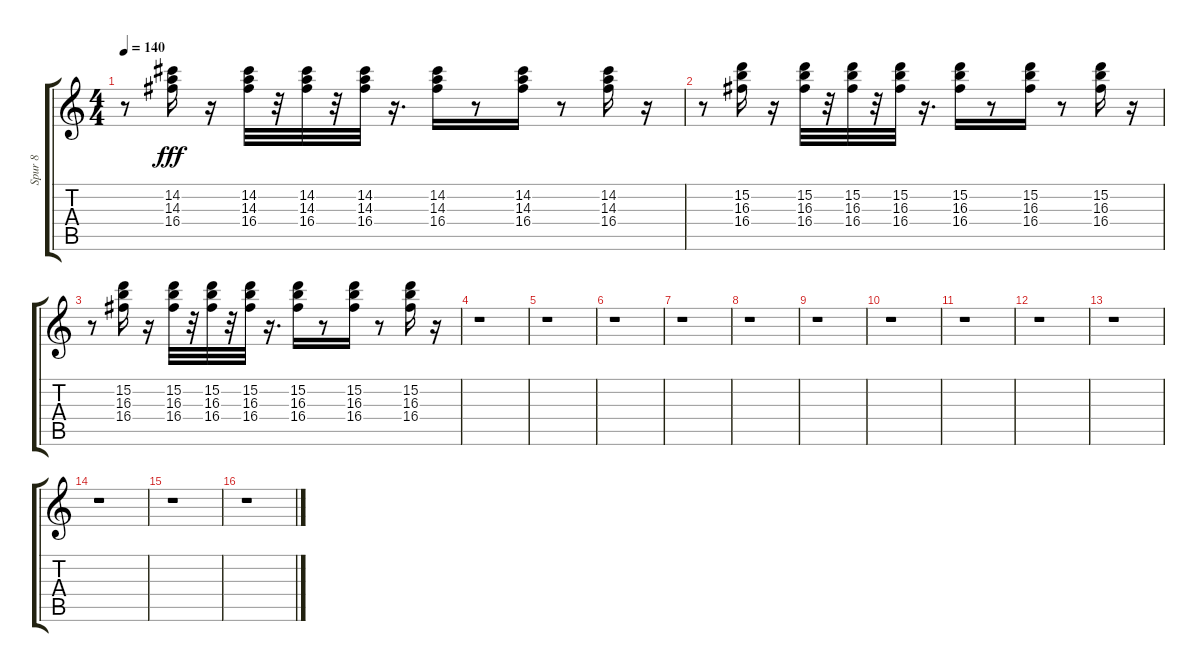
\track ("Spur 8" "Spur 8") {instrument electricguitarmuted}
\staff {score tabs}
\tuning (E4 B3 G3 D3 A2 E2) {hide}
\ts (4 4)
\tempo 140
\clef g2
\ks c
r.8{dy fff} (14.2 14.3 16.4).16 r.16 (14.2 14.3 16.4).32 r.32 (14.2 14.3 16.4).32 r.32 (14.2 14.3 16.4).32 r.16{d} (14.2 14.3 16.4).16 r.8 (14.2 14.3 16.4).16 r.8 (14.2 14.3 16.4).16 r.16 |
r.8 (15.2 16.3 16.4).16 r.16 (15.2 16.3 16.4).32 r.32 (15.2 16.3 16.4).32 r.32 (15.2 16.3 16.4).32 r.16{d} (15.2 16.3 16.4).16 r.8 (15.2 16.3 16.4).16 r.8 (15.2 16.3 16.4).16 r.16 |
r.8 (15.2 16.3 16.4).16 r.16 (15.2 16.3 16.4).32 r.32 (15.2 16.3 16.4).32 r.32 (15.2 16.3 16.4).32 r.16{d} (15.2 16.3 16.4).16 r.8 (15.2 16.3 16.4).16 r.8 (15.2 16.3 16.4).16 r.16 |
r.1 |
r.1 |
r.1 |
r.1 |
r.1 |
r.1 |
r.1 |
r.1 |
r.1 |
r.1 |
r.1 |
r.1 |
r.1
